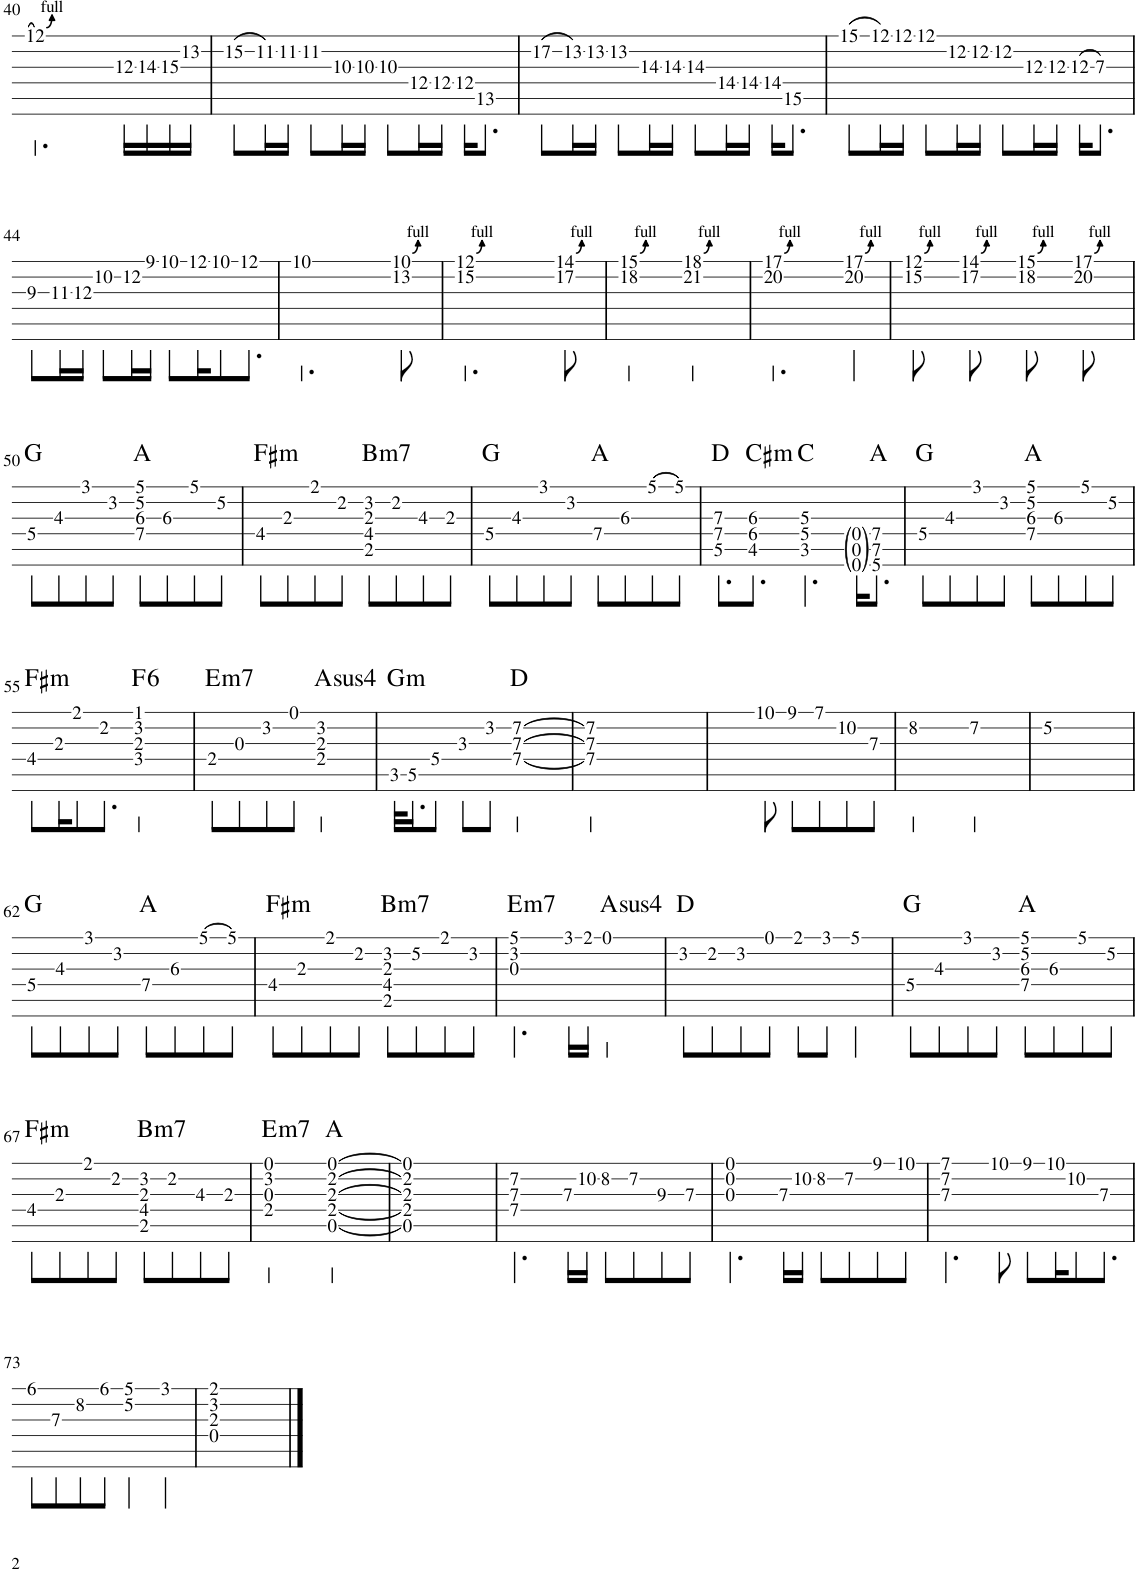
**kern	**harte
*part1	*part1
*staff1	*
*I"Electric Guitar	*
*I'El. Guit.	*
!!LO:PB:g=z
*	*
*k[]	*
*M4/4	*
=40	=40
2.ee\]	.
16g\LL	.
16a\	.
16b-X\	.
16cc\JJ	.
=41	=41
(8dd\L	.
16b-X\L)	.
16b-\JJ	.
8b-\L	.
16f\L	.
16f\JJ	.
8f\L	.
16d\L	.
16d\JJ	.
16d\KL	.
8.B-X\J	.
=42	=42
(8ee\L	.
16cc\L)	.
16cc\JJ	.
8cc\L	.
16a\L	.
16a\JJ	.
8a\L	.
16e\L	.
16e\JJ	.
16e\KL	.
8.c\J	.
=43	=43
(8gg\L	.
16ee\L)	.
16ee\JJ	.
8ee\L	.
16b\L	.
16b\JJ	.
8b\L	.
16g\L	.
16g\JJ	.
(16g\KL	.
8.d\J)	.
!!LO:LB:g=z
=44	=44
8e\L	.
16f#X\L	.
16g\JJ	.
8a\L	.
16b\L	.
16cc#X\JJ	.
8dd\L	.
16ee\K	.
8dd\	.
8.ee\J	.
=45	=45
2.dd\	.
16r	.
8cc\ 8dd\	.
16r	.
=46	=46
2.dd\ 2.ee\	.
16r	.
8ee\ 8ff#\	.
16r	.
=47	=47
2ff\ 2gg\	.
2gg#\ 2bb-\	.
=48	=48
2.gg\ 2.aa\	.
4gg\ 4aa\	.
=49	=49
8dd\ 8ee\	.
8r	.
8ee\ 8ff#\	.
8r	.
8ff\ 8gg\	.
8r	.
8gg\ 8aa\	.
8r	.
!!LO:LB:g=z
=50	=50
8G\L	G:maj
8B\	.
8g\	.
8d\J	.
8A\ 8c#X\ 8e\ 8a\L	A:maj
8c#\	.
8a\	.
8e\J	.
=51	=51
!	!LO:H:kt=m
8F#X\L	F#:min
8A\	.
8f#X\	.
8c#X\J	.
!	!LO:H:kt=m7
8BB\ 8F#\ 8A\ 8d\L	B:min7
8c#\	.
8B\	.
8A\J	.
=52	=52
8G\L	G:maj
8B\	.
8g\	.
8d\J	.
8A\L	A:maj
8c#X\	.
[8a\	.
8a\J]	.
=53	=53
8.D\ 8.A\ 8.d\L	D:maj
!	!LO:H:kt=m
8.C#\ 8.G#\ 8.c#\J	C#:min
4.C\ 4.G\ 4.c\	C:maj
16EE\ 16AA\ 16D\KL	.
8.AA\ 8.E\ 8.A\J	A:maj
=54	=54
8G\L	G:maj
8B\	.
8g\	.
8d\J	.
8A\ 8c#X\ 8e\ 8a\L	A:maj
8c#\	.
8a\	.
8e\J	.
!!LO:LB:g=z
=55	=55
!	!LO:H:kt=m
8F#\L	F#:min
16A\K	.
8f#\	.
8.c#\J	.
!	!LO:H:kt=6
2F\ 2A\ 2d\ 2f\	F:maj6
=56	=56
!	!LO:H:kt=m7
8E\L	E:min7
8G\	.
8d\	.
8e\J	.
!	!LO:H:kt=4
2E\ 2A\ 2d\	A:sus4
=57	=57
!	!LO:H:kt=m
32C\KLL	G:min
16.D\J	.
8G\J	.
8B-\L	.
8d\J	.
[2A\ [2d\ [2f#\	D:maj
=58	=58
2A\] 2d\] 2f#\]	.
2r	.
=59	=59
4.r	.
8dd\	.
8cc#\L	.
8b\	.
8a\	.
8d\J	.
=60	=60
2g\	.
2f#\	.
=61	=61
1e	.
!!LO:LB:g=z
=62	=62
8G\L	G:maj
8B\	.
8g\	.
8d\J	.
8A\L	A:maj
8c#X\	.
[8a\	.
8a\J]	.
=63	=63
!	!LO:H:kt=m
8F#\L	F#:min
8A\	.
8f#\	.
8c#\J	.
!	!LO:H:kt=m7
8BB\ 8F#\ 8A\ 8d\L	B:min7
8e\	.
8f#\	.
8d\J	.
=64	=64
!	!LO:H:kt=m7
4.G\ 4.d\ 4.a\	E:min7
16g\LL	.
16f#\JJ	.
!	!LO:H:kt=4
2e\	A:sus4
=65	=65
8d\L	D:maj
8c#\	.
8d\	.
8e\J	.
8f#\L	.
8g\J	.
4a\	.
=66	=66
8G\L	G:maj
8B\	.
8g\	.
8d\J	.
8A\ 8c#X\ 8e\ 8a\L	A:maj
8c#\	.
8a\	.
8e\J	.
!!LO:LB:g=z
=67	=67
!	!LO:H:kt=m
8F#X\L	F#:min
8A\	.
8f#X\	.
8c#X\J	.
!	!LO:H:kt=m7
8BB\ 8F#\ 8A\ 8d\L	B:min7
8c#\	.
8B\	.
8A\J	.
=68	=68
!	!LO:H:kt=m7
2E\ 2G\ 2d\ 2e\	E:min7
[2AA\ [2E\ [2A\ [2c#\ [2e\	A:maj
=69	=69
1AA] 1E] 1A] 1c#] 1e]	.
=70	=70
4.A\ 4.d\ 4.f#X\	.
16d\LL	.
16a\JJ	.
8g\L	.
8f#\	.
8e\	.
8d\J	.
=71	=71
4.G\ 4.B\ 4.e\	.
16d\LL	.
16a\JJ	.
8g\L	.
8f#X\	.
8cc#X\	.
8dd\J	.
=72	=72
4.d\ 4.f#X\ 4.b\	.
8dd\	.
8cc#X\L	.
16dd\K	.
8a\	.
8.d\J	.
!!LO:LB:g=z
=73	=73
8b-\L	.
8d\	.
8g\	.
8b-\J	.
4e\ 4a\	.
4g\	.
=74	=74
1D 1A 1d 1f#	.
==	==
*-	*-
